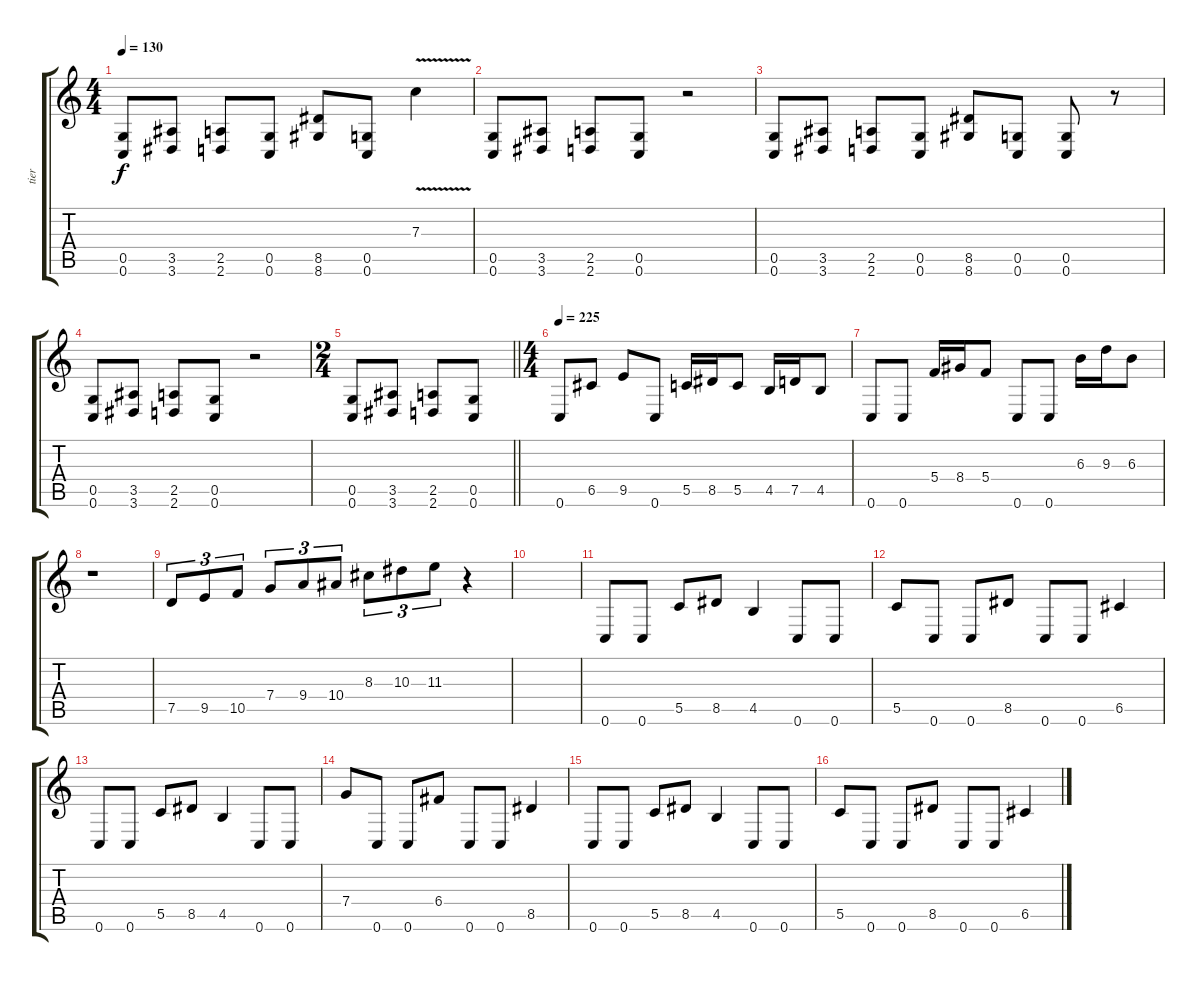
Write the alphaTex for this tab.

\track ("tier" "tier") {mute instrument distortionguitar}
\staff {score tabs}
\tuning (D4 A3 F3 C3 G2 C2) {hide}
\ts (4 4)
\tempo 130
\clef g2
\ks c
(0.5 0.6).8{dy f} (3.5 3.6).8 (2.5 2.6).8 (0.5 0.6).8 (8.5 8.6).8 (0.5 0.6).8 7.3{v}.4 |
(0.5 0.6).8 (3.5 3.6).8 (2.5 2.6).8 (0.5 0.6).8 r.2 |
(0.5 0.6).8 (3.5 3.6).8 (2.5 2.6).8 (0.5 0.6).8 (8.5 8.6).8 (0.5 0.6).8 (0.5 0.6).8 r.8 |
(0.5 0.6).8 (3.5 3.6).8 (2.5 2.6).8 (0.5 0.6).8 r.2 |
\ts (2 4)
\barLineRight lightlight
(0.5 0.6).8 (3.5 3.6).8 (2.5 2.6).8 (0.5 0.6).8 |
\ts (4 4)
\tempo 225
0.6.8 6.5.8 9.5.8 0.6.8 5.5.16 8.5.16 5.5.8 4.5.16 7.5.16 4.5.8 |
0.6.8 0.6.8 5.4.16 8.4.16 5.4.8 0.6.8 0.6.8 6.3.16 9.3.16 6.3.8 |
r.1 |
7.5.8{tu (3 2)} 9.5.8{tu (3 2)} 10.5.8{tu (3 2)} 7.4.8{tu (3 2)} 9.4.8{tu (3 2)} 10.4.8{tu (3 2)} 8.3.8{tu (3 2)} 10.3.8{tu (3 2)} 11.3.8{tu (3 2)} r.4 |
|
0.6.8 0.6.8 5.5.8 8.5.8 4.5.4 0.6.8 0.6.8 |
5.5.8 0.6.8 0.6.8 8.5.8 0.6.8 0.6.8 6.5.4 |
0.6.8 0.6.8 5.5.8 8.5.8 4.5.4 0.6.8 0.6.8 |
7.4.8 0.6.8 0.6.8 6.4.8 0.6.8 0.6.8 8.5.4 |
0.6.8 0.6.8 5.5.8 8.5.8 4.5.4 0.6.8 0.6.8 |
5.5.8 0.6.8 0.6.8 8.5.8 0.6.8 0.6.8 6.5.4
